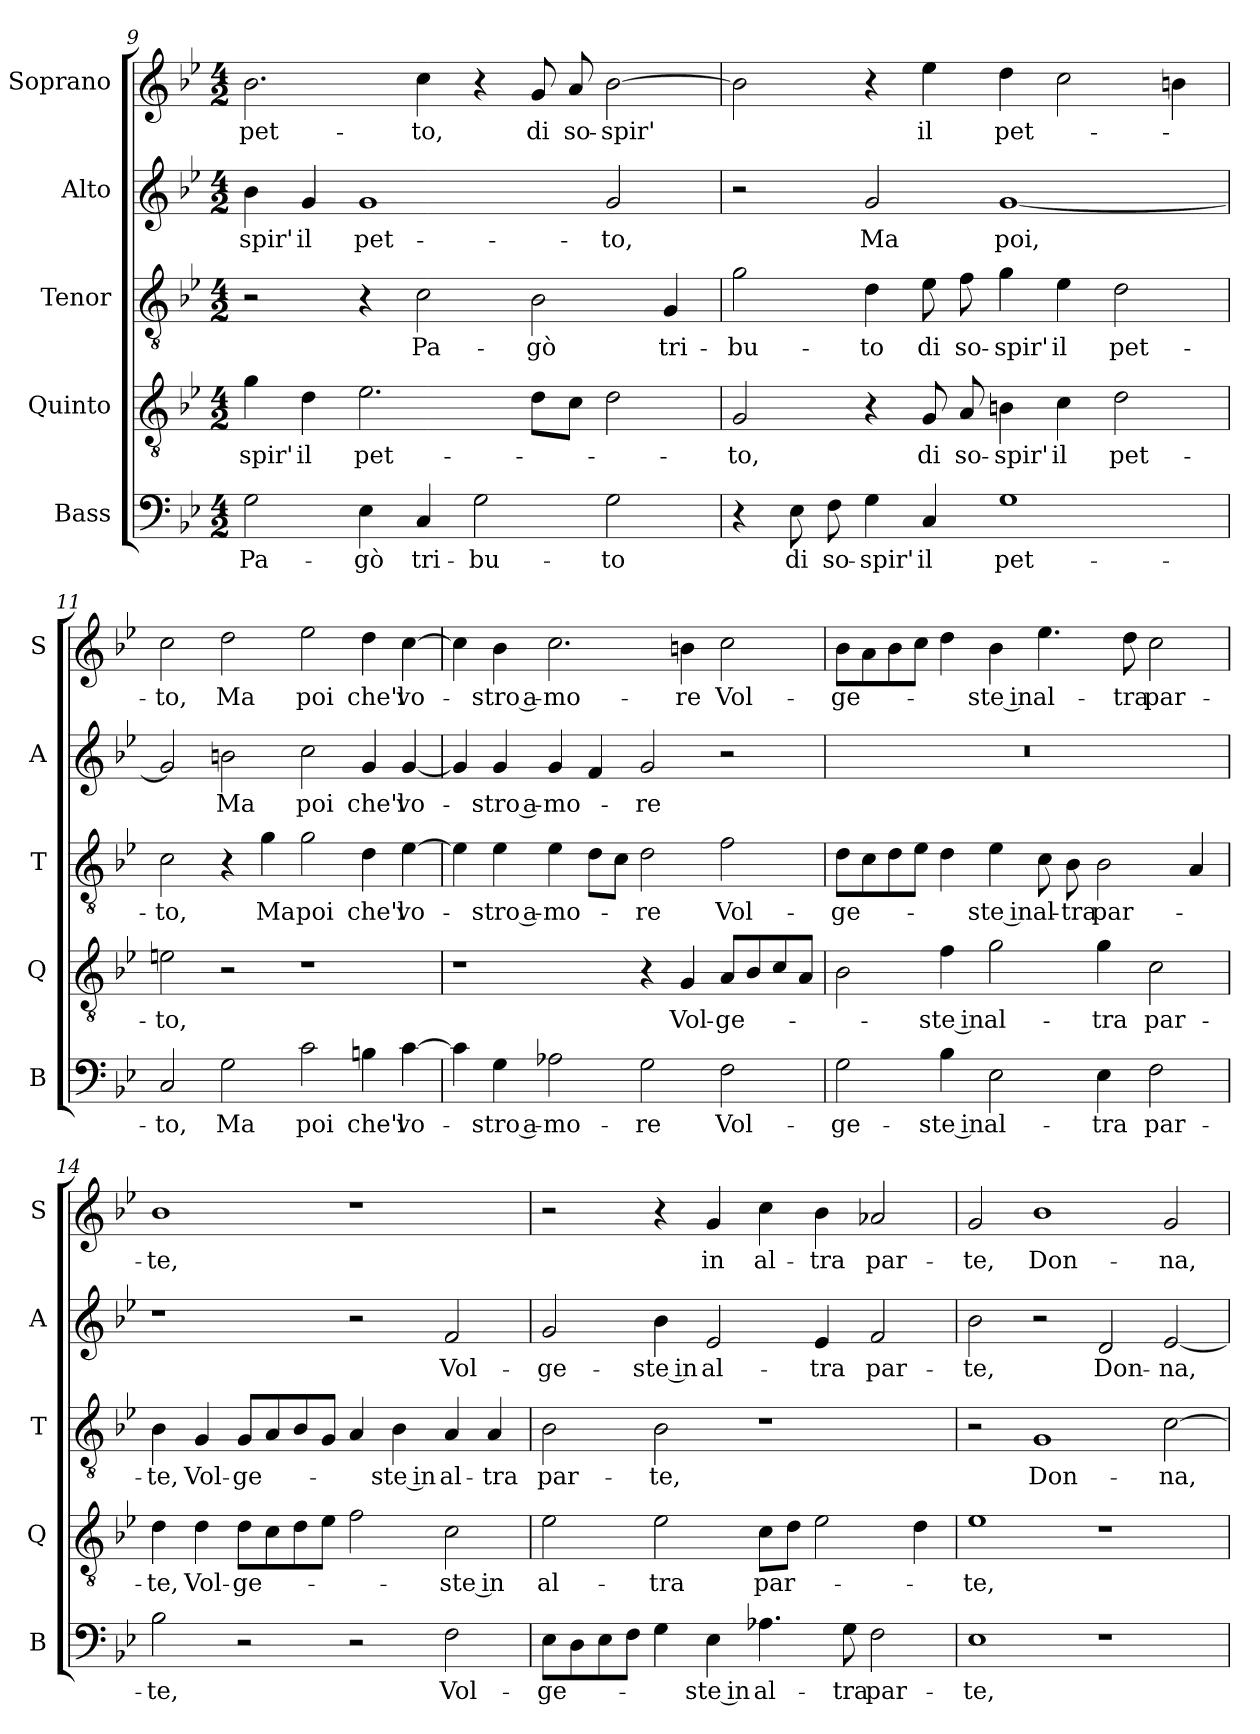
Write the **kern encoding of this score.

**kern	**text	**kern	**text	**kern	**text	**kern	**text	**kern	**text
*part5	*part5	*part4	*part4	*part3	*part3	*part2	*part2	*part1	*part1
*staff5	*staff5	*staff4	*staff4	*staff3	*staff3	*staff2	*staff2	*staff1	*staff1
*I"Bass	*	*I"Quinto	*	*I"Tenor	*	*I"Alto	*	*I"Soprano	*
*I'B	*	*I'Q	*	*I'T	*	*I'A	*	*I'S	*
*clefF4	*	*clefGv2	*	*clefGv2	*	*clefG2	*	*clefG2	*
*k[b-e-]	*	*k[b-e-]	*	*k[b-e-]	*	*k[b-e-]	*	*k[b-e-]	*
*B-:	*	*B-:	*	*B-:	*	*B-:	*	*B-:	*
*M4/2	*	*M4/2	*	*M4/2	*	*M4/2	*	*M4/2	*
=9	=9	=9	=9	=9	=9	=9	=9	=9	=9
!	!LO:LY:b	!	!LO:LY:b	!	!	!	!LO:LY:b	!	!LO:LY:b
2G\	Pa-	4g\	-spir'	2r	.	4b-\	-spir'	2.b-\	pet-
!	!	!	!LO:LY:b	!	!	!	!LO:LY:b	!	!
.	.	4d\	il	.	.	4g/	il	.	.
!	!LO:LY:b	!	!LO:LY:b	!	!	!	!LO:LY:b	!	!
4E-\	-gò	2.e-\	pet-	4r	.	1g	pet-	.	.
!	!LO:LY:b	!	!	!	!LO:LY:b	!	!	!	!LO:LY:b
4C/	tri-	.	.	2c\	Pa-	.	.	4cc\	-to,
!	!LO:LY:b	!	!	!	!	!	!	!	!
2G\	-bu-	.	.	.	.	.	.	4r	.
!	!	!	!	!	!LO:LY:b	!	!	!	!LO:LY:b
.	.	8d\L	.	2B-\	-gò	.	.	8g/	di
!	!	!	!	!	!	!	!	!	!LO:LY:b
.	.	8c\J	.	.	.	.	.	8a/	so-
!	!LO:LY:b	!	!	!	!	!	!LO:LY:b	!	!LO:LY:b
2G\	-to	2d\	.	.	.	2g/	-to,	[2b-\	-spir'
!	!	!	!	!	!LO:LY:b	!	!	!	!
.	.	.	.	4G/	tri-	.	.	.	.
=10	=10	=10	=10	=10	=10	=10	=10	=10	=10
!	!	!	!LO:LY:b	!	!LO:LY:b	!	!	!	!
4r	.	2G/	-to,	2g\	-bu-	2r	.	2b-\]	.
!	!LO:LY:b	!	!	!	!	!	!	!	!
8E-\	di	.	.	.	.	.	.	.	.
!	!LO:LY:b	!	!	!	!	!	!	!	!
8F\	so-	.	.	.	.	.	.	.	.
!	!LO:LY:b	!	!	!	!LO:LY:b	!	!LO:LY:b	!	!
4G\	-spir'	4r	.	4d\	-to	2g/	Ma	4r	.
!	!LO:LY:b	!	!LO:LY:b	!	!LO:LY:b	!	!	!	!LO:LY:b
4C/	il	8G/	di	8e-\	di	.	.	4ee-\	il
!	!	!	!LO:LY:b	!	!LO:LY:b	!	!	!	!
.	.	8A/	so-	8f\	so-	.	.	.	.
!	!LO:LY:b	!	!LO:LY:b	!	!LO:LY:b	!	!LO:LY:b	!	!LO:LY:b
1G	pet-	4Bn\	-spir'	4g\	-spir'	[1g	poi,	4dd\	pet-
!	!	!	!LO:LY:b	!	!LO:LY:b	!	!	!	!
.	.	4c\	il	4e-\	il	.	.	2cc\	.
!	!	!	!LO:LY:b	!	!LO:LY:b	!	!	!	!
.	.	2d\	pet-	2d\	pet-	.	.	.	.
.	.	.	.	.	.	.	.	4bn\	.
!!LO:LB:g=z
=11	=11	=11	=11	=11	=11	=11	=11	=11	=11
!	!LO:LY:b	!	!LO:LY:b	!	!LO:LY:b	!	!	!	!LO:LY:b
2C/	-to,	2en\	-to,	2c\	-to,	2g/]	.	2cc\	-to,
!	!LO:LY:b	!	!	!	!	!	!LO:LY:b	!	!LO:LY:b
2G\	Ma	2r	.	4r	.	2bn\	Ma	2dd\	Ma
!	!	!	!	!	!LO:LY:b	!	!	!	!
.	.	.	.	4g\	Ma	.	.	.	.
!	!LO:LY:b	!	!	!	!LO:LY:b	!	!LO:LY:b	!	!LO:LY:b
2c\	poi	1r	.	2g\	poi	2cc\	poi	2ee-\	poi
!	!LO:LY:b	!	!	!	!LO:LY:b	!	!LO:LY:b	!	!LO:LY:b
4Bn\	che'l	.	.	4d\	che'l	4g/	che'l	4dd\	che'l
!	!LO:LY:b	!	!	!	!LO:LY:b	!	!LO:LY:b	!	!LO:LY:b
[4c\	vo-	.	.	[4e-\	vo-	[4g/	vo-	[4cc\	vo-
=12	=12	=12	=12	=12	=12	=12	=12	=12	=12
4c\]	.	1r	.	4e-\]	.	4g/]	.	4cc\]	.
!	!LO:LY:b	!	!	!	!LO:LY:b	!	!LO:LY:b	!	!LO:LY:b
4G\	-stro a-	.	.	4e-\	-stro a-	4g/	-stro a-	4b-\	-stro a-
!	!LO:LY:b	!	!	!	!LO:LY:b	!	!LO:LY:b	!	!LO:LY:b
2A-X\	-mo-	.	.	4e-\	-mo-	4g/	-mo-	2.cc\	-mo-
.	.	.	.	8d\L	.	4f/	.	.	.
.	.	.	.	8c\J	.	.	.	.	.
!	!LO:LY:b	!	!	!	!LO:LY:b	!	!LO:LY:b	!	!
2G\	-re	4r	.	2d\	-re	2g/	-re	.	.
!	!	!	!LO:LY:b	!	!	!	!	!	!LO:LY:b
.	.	4G/	Vol-	.	.	.	.	4bn\	-re
!	!LO:LY:b	!	!LO:LY:b	!	!LO:LY:b	!	!	!	!LO:LY:b
2F\	Vol-	8A/L	-ge-	2f\	Vol-	2r	.	2cc\	Vol-
.	.	8B-/	.	.	.	.	.	.	.
.	.	8c/	.	.	.	.	.	.	.
.	.	8A/J	.	.	.	.	.	.	.
=13	=13	=13	=13	=13	=13	=13	=13	=13	=13
!	!LO:LY:b	!	!	!	!LO:LY:b	!	!	!	!LO:LY:b
2G\	-ge-	2B-\	.	8d\L	-ge-	0r	.	8b-\L	-ge-
.	.	.	.	8c\	.	.	.	8a\	.
.	.	.	.	8d\	.	.	.	8b-\	.
.	.	.	.	8e-\J	.	.	.	8cc\J	.
!	!LO:LY:b	!	!LO:LY:b	!	!	!	!	!	!
4B-\	-ste in	4f\	-ste in	4d\	.	.	.	4dd\	.
!	!LO:LY:b	!	!LO:LY:b	!	!LO:LY:b	!	!	!	!LO:LY:b
2E-\	al-	2g\	al-	4e-\	-ste in	.	.	4b-\	-ste in
!	!	!	!	!	!LO:LY:b	!	!	!	!LO:LY:b
.	.	.	.	8c\	al-	.	.	4.ee-\	al-
!	!	!	!	!	!LO:LY:b	!	!	!	!
.	.	.	.	8B-\	-tra	.	.	.	.
!	!LO:LY:b	!	!LO:LY:b	!	!LO:LY:b	!	!	!	!
4E-\	-tra	4g\	-tra	2B-\	par-	.	.	.	.
!	!	!	!	!	!	!	!	!	!LO:LY:b
.	.	.	.	.	.	.	.	8dd\	-tra
!	!LO:LY:b	!	!LO:LY:b	!	!	!	!	!	!LO:LY:b
2F\	par-	2c\	par-	.	.	.	.	2cc\	par-
.	.	.	.	4A/	.	.	.	.	.
!!LO:PB:g=z
=14	=14	=14	=14	=14	=14	=14	=14	=14	=14
!	!LO:LY:b	!	!LO:LY:b	!	!LO:LY:b	!	!	!	!LO:LY:b
2B-\	-te,	4d\	-te,	4B-\	-te,	1r	.	1b-	-te,
!	!	!	!LO:LY:b	!	!LO:LY:b	!	!	!	!
.	.	4d\	Vol-	4G/	Vol-	.	.	.	.
!	!	!	!LO:LY:b	!	!LO:LY:b	!	!	!	!
2r	.	8d\L	-ge-	8G/L	-ge-	.	.	.	.
.	.	8c\	.	8A/	.	.	.	.	.
.	.	8d\	.	8B-/	.	.	.	.	.
.	.	8e-\J	.	8G/J	.	.	.	.	.
2r	.	2f\	.	4A/	.	2r	.	1r	.
!	!	!	!	!	!LO:LY:b	!	!	!	!
.	.	.	.	4B-\	-ste in	.	.	.	.
!	!LO:LY:b	!	!LO:LY:b	!	!LO:LY:b	!	!LO:LY:b	!	!
2F\	Vol-	2c\	-ste in	4A/	al-	2f/	Vol-	.	.
!	!	!	!	!	!LO:LY:b	!	!	!	!
.	.	.	.	4A/	-tra	.	.	.	.
=15	=15	=15	=15	=15	=15	=15	=15	=15	=15
!	!LO:LY:b	!	!LO:LY:b	!	!LO:LY:b	!	!LO:LY:b	!	!
8E-\L	-ge-	2e-\	al-	2B-\	par-	2g/	-ge-	2r	.
8D\	.	.	.	.	.	.	.	.	.
8E-\	.	.	.	.	.	.	.	.	.
8F\J	.	.	.	.	.	.	.	.	.
!	!	!	!LO:LY:b	!	!LO:LY:b	!	!LO:LY:b	!	!
4G\	.	2e-\	-tra	2B-\	-te,	4b-\	-ste in	4r	.
!	!LO:LY:b	!	!	!	!	!	!LO:LY:b	!	!LO:LY:b
4E-\	-ste in	.	.	.	.	2e-/	al-	4g/	in
!	!LO:LY:b	!	!LO:LY:b	!	!	!	!	!	!LO:LY:b
4.A-X\	al-	8c\L	par-	1r	.	.	.	4cc\	al-
.	.	8d\J	.	.	.	.	.	.	.
!	!	!	!	!	!	!	!LO:LY:b	!	!LO:LY:b
.	.	2e-\	.	.	.	4e-/	-tra	4b-\	-tra
!	!LO:LY:b	!	!	!	!	!	!	!	!
8G\	-tra	.	.	.	.	.	.	.	.
!	!LO:LY:b	!	!	!	!	!	!LO:LY:b	!	!LO:LY:b
2F\	par-	.	.	.	.	2f/	par-	2a-X/	par-
.	.	4d\	.	.	.	.	.	.	.
=16	=16	=16	=16	=16	=16	=16	=16	=16	=16
!	!LO:LY:b	!	!LO:LY:b	!	!	!	!LO:LY:b	!	!LO:LY:b
1E-	-te,	1e-	-te,	2r	.	2b-\	-te,	2g/	-te,
!	!	!	!	!	!LO:LY:b	!	!	!	!LO:LY:b
.	.	.	.	1G	Don-	2r	.	1b-	Don-
!	!	!	!	!	!	!	!LO:LY:b	!	!
1r	.	1r	.	.	.	2d/	Don-	.	.
!	!	!	!	!	!LO:LY:b	!	!LO:LY:b	!	!LO:LY:b
.	.	.	.	[2c\	-na,	[2e-/	-na,	2g/	-na,
=	=	=	=	=	=	=	=	=	=
*-	*-	*-	*-	*-	*-	*-	*-	*-	*-
